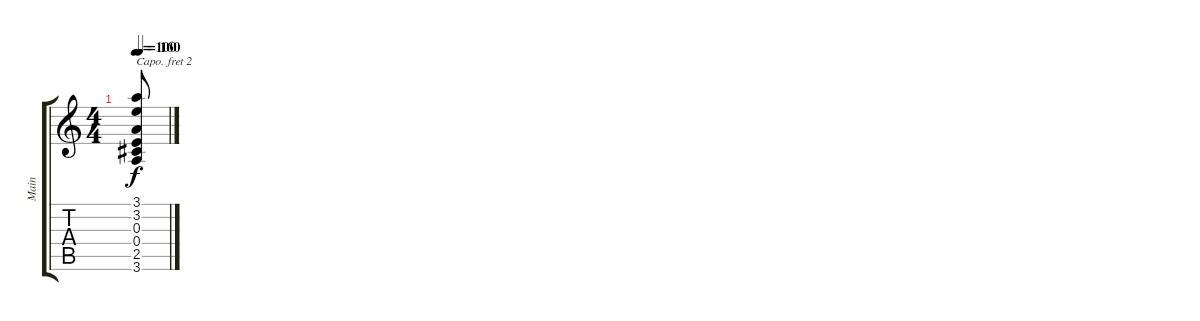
\track ("Main" "Main") {instrument acousticguitarsteel}
\staff {score tabs}
\capo 2
\tuning (E4 B3 G3 D3 A2 E2) {hide}
\ts (4 4)
\tempo 100
\tempo (160 0.125)
\clef g2
\ks c
(3.1 3.2 0.3 0.4 2.5 3.6).8{dy f}
